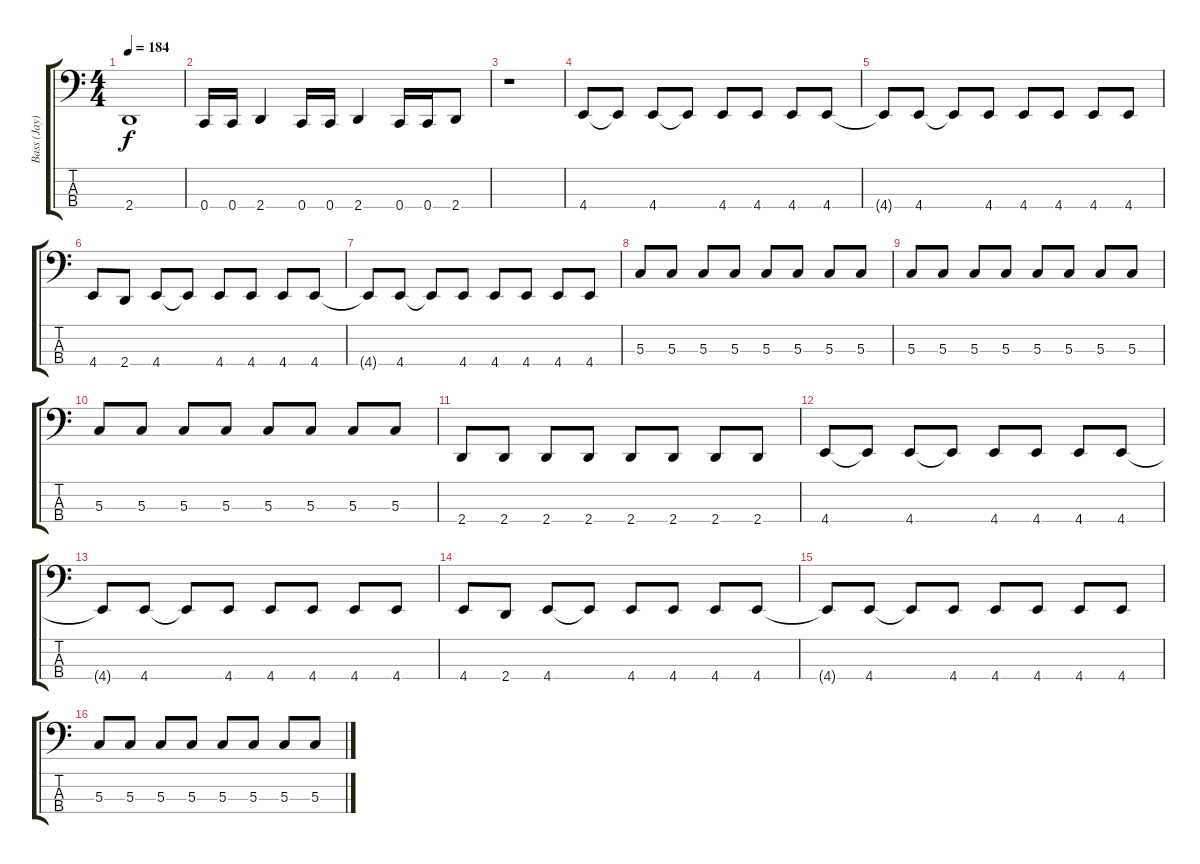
\track ("Bass (Jay)" "Bass (Jay)") {instrument electricbasspick}
\staff {score tabs}
\tuning (F2 C2 G1 C1) {hide}
\ts (4 4)
\tempo 184
\clef f4
\ks c
2.4{t}.1{dy f} |
0.4.16 0.4.16 2.4.4 0.4.16 0.4.16 2.4.4 0.4.16 0.4.16 2.4.8 |
r.1 |
4.4.8 4.4{t}.8 4.4.8 4.4{t}.8 4.4.8 4.4.8 4.4.8 4.4.8 |
4.4{t}.8 4.4.8 4.4{t}.8 4.4.8 4.4.8 4.4.8 4.4.8 4.4.8 |
4.4.8 2.4.8 4.4.8 4.4{t}.8 4.4.8 4.4.8 4.4.8 4.4.8 |
4.4{t}.8 4.4.8 4.4{t}.8 4.4.8 4.4.8 4.4.8 4.4.8 4.4.8 |
5.3.8 5.3.8 5.3.8 5.3.8 5.3.8 5.3.8 5.3.8 5.3.8 |
5.3.8 5.3.8 5.3.8 5.3.8 5.3.8 5.3.8 5.3.8 5.3.8 |
5.3.8 5.3.8 5.3.8 5.3.8 5.3.8 5.3.8 5.3.8 5.3.8 |
2.4.8 2.4.8 2.4.8 2.4.8 2.4.8 2.4.8 2.4.8 2.4.8 |
4.4.8 4.4{t}.8 4.4.8 4.4{t}.8 4.4.8 4.4.8 4.4.8 4.4.8 |
4.4{t}.8 4.4.8 4.4{t}.8 4.4.8 4.4.8 4.4.8 4.4.8 4.4.8 |
4.4.8 2.4.8 4.4.8 4.4{t}.8 4.4.8 4.4.8 4.4.8 4.4.8 |
4.4{t}.8 4.4.8 4.4{t}.8 4.4.8 4.4.8 4.4.8 4.4.8 4.4.8 |
5.3.8 5.3.8 5.3.8 5.3.8 5.3.8 5.3.8 5.3.8 5.3.8
